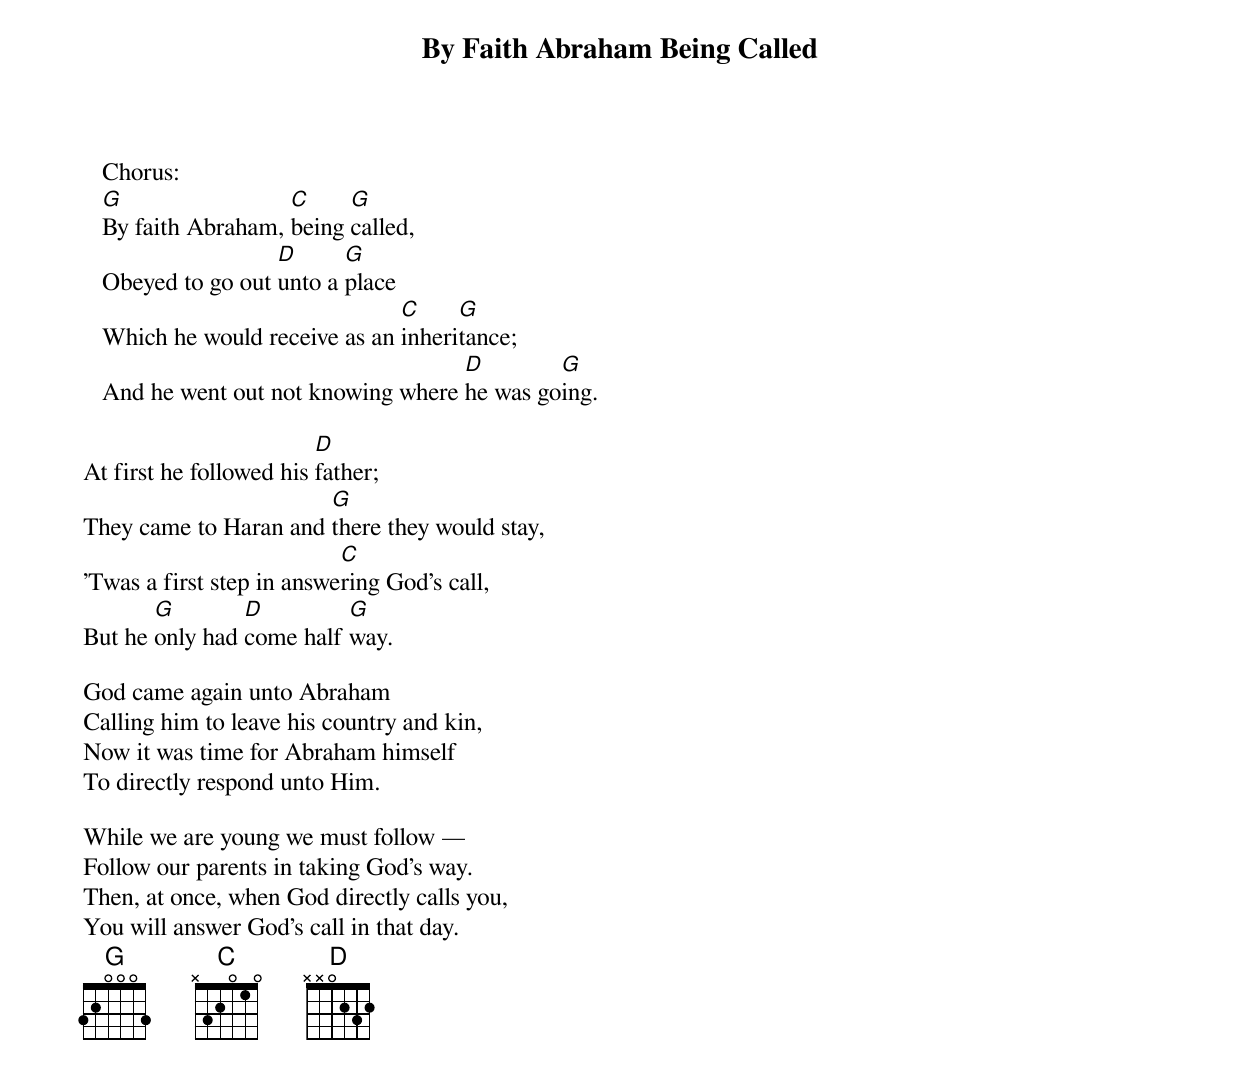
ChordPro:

{title: By Faith Abraham Being Called}


   Chorus:
   [G]By faith Abraham, [C]being [G]called,
   Obeyed to go out [D]unto a [G]place
   Which he would receive as an [C]inheri[G]tance;
   And he went out not knowing where [D]he was go[G]ing.

At first he followed his [D]father;
They came to Haran and [G]there they would stay,
'Twas a first step in answe[C]ring God's call,
But he [G]only had [D]come half [G]way.

God came again unto Abraham
Calling him to leave his country and kin,
Now it was time for Abraham himself
To directly respond unto Him.

While we are young we must follow —
Follow our parents in taking God's way.
Then, at once, when God directly calls you,
You will answer God's call in that day.
